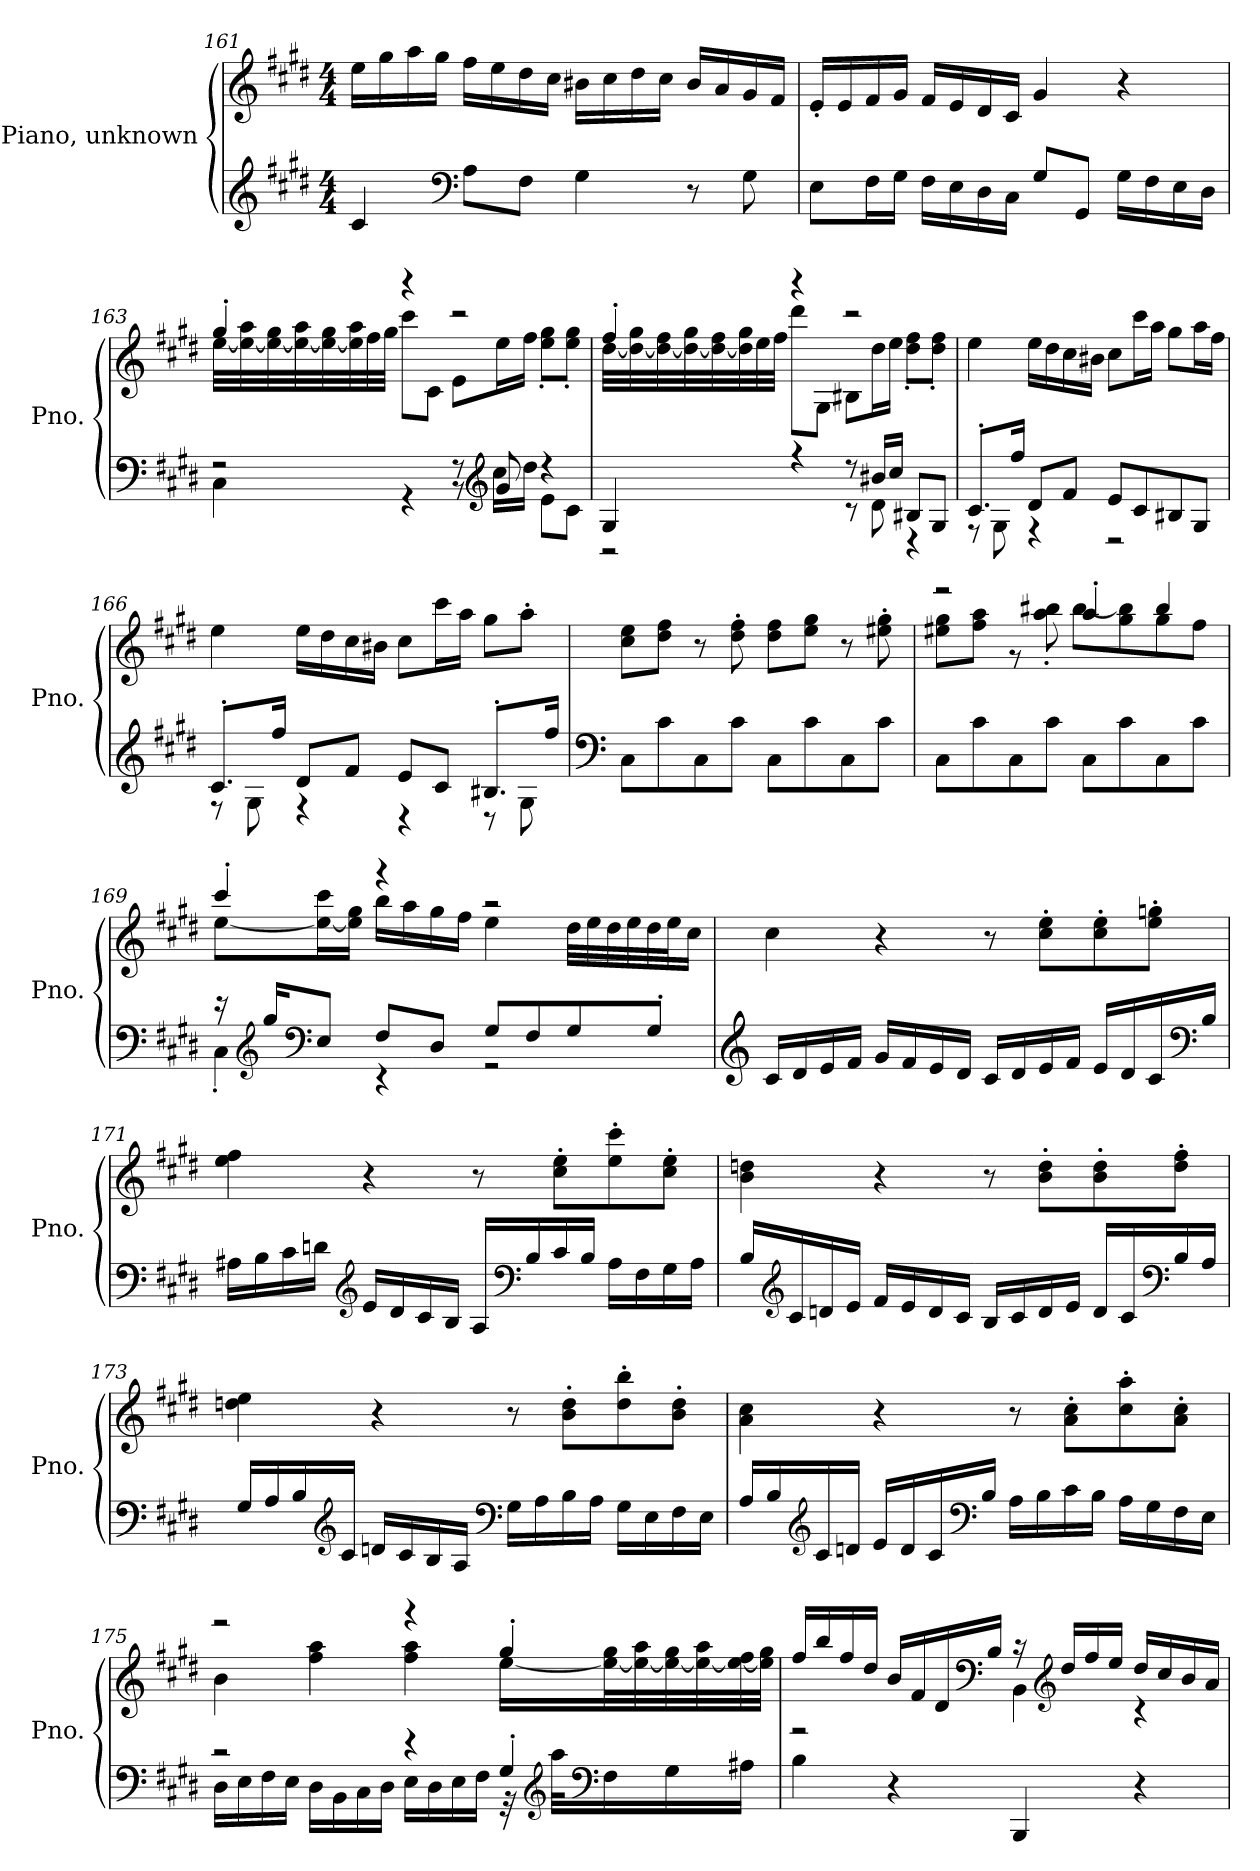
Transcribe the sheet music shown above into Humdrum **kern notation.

**kern	**kern
*part1	*part1
*staff2	*staff1
*I"Piano, unknown	*
*I'Pno.	*
*clefG2	*clefG2
*k[f#c#g#d#]	*k[f#c#g#d#]
*M4/4	*M4/4
=161	=161
4c#/	16ee\LL
.	16gg#\
.	16aa\
.	16gg#\JJ
*clefF4	*
8A\L	16ff#\LL
.	16ee\
8F#\J	16dd#\
.	16cc#\JJ
4G#\	16b#X\LL
.	16cc#\
.	16dd#\
.	16cc#\JJ
8r	16b#/LL
.	16a/
8G#\	16g#/
.	16f#/JJ
!!LO:LB:g=z
=162	=162
8E\L	16e'/LL
.	16e/
16F#\L	16f#/
16G#\JJ	16g#/JJ
16F#\LL	16f#/LL
16E\	16e/
16D#\	16d#/
16C#\JJ	16c#/JJ
8G#/L	4g#/
8GG#/J	.
16G#\LL	4r
16F#\	.
16E\	.
16D#\JJ	.
=163	=163
*^	*^
2r	4C#\	4gg#'/	[32ee\LLL
.	.	.	32ee\_ 32aa\
.	.	.	32ee\_ 32gg#\
.	.	.	32ee\_ 32aa\
.	.	.	32ee\_ 32gg#\
.	.	.	32ee\] 32aa\
.	.	.	32ff#\
.	.	.	32gg#\JJJ
.	4r	4r	8ccc#\L
.	.	.	8c#\J
8r	8r	2r	8e\L
*clefG2	*	*	*
8g#/	16cc#\LL	.	16ee\L
.	16dd#\JJ	.	16ff#\JJ
4r	8e\L	.	8ee\' 8gg#\'L
.	8c#\J	.	8ee\' 8gg#\'J
!!LO:LB:g=z	!!
=164	=164	=164	=164
4G#/	2r	4ff#'/	[32dd#\LLL
.	.	.	32dd#\_ 32gg#\
.	.	.	32dd#\_ 32ff#\
.	.	.	32dd#\_ 32gg#\
.	.	.	32dd#\_ 32ff#\
.	.	.	32dd#\] 32gg#\
.	.	.	32ee\
.	.	.	32ff#\JJJ
4r	.	4r	8ddd#\L
.	.	.	8G#\J
8r	8r	2r	8B#X\L
16b#X/LL	8d#\	.	16dd#\L
16cc#/JJ	.	.	16ee\JJ
8B#X/L	4r	.	8dd#\' 8ff#\'L
8G#/J	.	.	8dd#\' 8ff#\'J
*	*	*v	*v
=165	=165	=165
8.c#'/L	8r	4ee\
.	8G#\	.
16ff#/Jk	.	.
8d#/L	4r	16ee\LL
.	.	16dd#\
8f#/J	.	16cc#\
.	.	16b#X\JJ
8e/L	2r	8cc#\L
8c#/	.	16ccc#\L
.	.	16aa\JJ
8B#X/	.	8gg#\L
8G#/J	.	16aa\L
.	.	16ff#\JJ
!!LO:LB:g=z
=166	=166	=166
8.c#'/L	8r	4ee\
.	8G#\	.
16ff#/Jk	.	.
8d#/L	4r	16ee\LL
.	.	16dd#\
8f#/J	.	16cc#\
.	.	16b#X\JJ
8e/L	4r	8cc#\L
8c#/J	.	16ccc#\L
.	.	16aa\JJ
8.B#X'/L	8r	8gg#\L
.	8G#\	8aa'\J
16ff#/Jk	.	.
*v	*v	*
=167	=167
*clefF4	*
8C#\L	8cc#\ 8ee\L
8c#\	8dd#\ 8ff#\J
8C#\	8r
8c#\J	8dd#\' 8ff#\'
8C#\L	8dd#\ 8ff#\L
8c#\	8ee\ 8gg#\J
8C#\	8r
8c#\J	8ee#X\' 8gg#\'
=168	=168
*	*^
8C#\L	2r	8ee#X\ 8gg#\L
8c#\	.	8ff#\ 8aa\J
8C#\	.	8r
8c#\J	.	8aa\' 8bb#X\'
8C#\L	4aa'/	[8bb#\L
8c#\	.	8gg#\ 8bb#\]
8C#\	4bb#/	8gg#\
8c#\J	.	8ff#\J
!!LO:LB:g=z	!!
=169	=169	=169
*^	*	*
16r	4C#'\	4ccc#'/	[8ee\L
*clefG2	*	*	*
16gg#/KL	.	.	.
*clefF4	*	*	*
8E/J	.	.	16ee\_ 16ccc#\L
.	.	.	16ee\] 16gg#\JJ
8F#/L	4r	4r	16bb\LL
.	.	.	16aa\
8D#/J	.	.	16gg#\
.	.	.	16ff#\JJ
8G#/L	2r	2r	4ee\
8F#/	.	.	.
8G#/	.	.	32dd#\LLL
.	.	.	32ee\
.	.	.	32dd#\
.	.	.	32ee\
8G#'/J	.	.	32dd#\
.	.	.	32ee\J
.	.	.	16cc#\JJ
*v	*v	*	*
*	*v	*v
=170	=170
*clefG2	*
16c#/LL	4cc#\
16d#/	.
16e/	.
16f#/JJ	.
16g#/LL	4r
16f#/	.
16e/	.
16d#/JJ	.
16c#/LL	8r
16d#/	.
16e/	8cc#\' 8ee\'L
16f#/JJ	.
16e/LL	8cc#\' 8ee\'
16d#/	.
16c#/	8ee\' 8ggn\'J
*clefF4	*
16B/JJ	.
!!LO:LB:g=z
=171	=171
16A#X\LL	4ee\ 4ff#\
16B\	.
16c#\	.
16dn\JJ	.
*clefG2	*
16e/LL	4r
16d/	.
16c#/	.
16B/JJ	.
16A#/LL	8r
*clefF4	*
16B/	.
16c#/	8cc#\' 8ee\'L
16B/JJ	.
16A#\LL	8ee\' 8ccc#\'
16F#\	.
16G#\	8cc#\' 8ee\'J
16A#\JJ	.
=172	=172
16B/LL	4b\ 4ddn\
*clefG2	*
16c#/	.
16dn/	.
16e/JJ	.
16f#/LL	4r
16e/	.
16d/	.
16c#/JJ	.
16B/LL	8r
16c#/	.
16d/	8b\' 8dd\'L
16e/JJ	.
16d/LL	8b\' 8dd\'
16c#/	.
*clefF4	*
16B/	8dd\' 8ff#\'J
16A/JJ	.
!!LO:PB:g=z
=173	=173
16G#/LL	4ddn\ 4ee\
16A/	.
16B/	.
*clefG2	*
16c#/JJ	.
16dn/LL	4r
16c#/	.
16B/	.
16A/JJ	.
*clefF4	*
16G#\LL	8r
16A\	.
16B\	8b\' 8dd\'L
16A\JJ	.
16G#\LL	8dd\' 8bb\'
16E\	.
16F#\	8b\' 8dd\'J
16E\JJ	.
=174	=174
16A/LL	4a\ 4cc#\
16B/	.
*clefG2	*
16c#/	.
16dn/JJ	.
16e/LL	4r
16d/	.
16c#/	.
*clefF4	*
16B/JJ	.
16A\LL	8r
16B\	.
16c#\	8a\' 8cc#\'L
16B\JJ	.
16A\LL	8cc#\' 8aa\'
16G#\	.
16F#\	8a\' 8cc#\'J
16E\JJ	.
!!LO:LB:g=z
=175	=175
*^	*^
2r	16D#\LL	2r	4b\
.	16E\	.	.
.	16F#\	.	.
.	16E\JJ	.	.
.	16D#\LL	.	4ff#\ 4aa\
.	16BB\	.	.
.	16C#\	.	.
.	16D#\JJ	.	.
4r	16E\LL	4r	4ff#\ 4aa\
.	16D#\	.	.
.	16E\	.	.
.	16F#\JJ	.	.
4G#'/	32r	4gg#'/	[16ee\LL
*clefG2	*	*	*
.	32aa\KLL	.	.
*clefF4	*	*	*
.	16F#\	.	32ee\_ 32gg#\L
.	.	.	32ee\_ 32aa\
.	16G#\	.	32ee\_ 32gg#\
.	.	.	32ee\_ 32aa\
.	16A#X\JJ	.	32ee\_ 32ff#\
.	.	.	32ee\] 32gg#\JJJ
*v	*v	*	*
!!LO:LB:g=z	!!
=176	=176	=176
4B\	16ff#/LL	2r
.	16bb/	.
.	16ff#/	.
.	16dd#/JJ	.
4r	16b/LL	.
.	16f#/	.
.	16d#/	.
*	*clefF4	*
.	16B/JJ	.
4BBB/	16r	4BB\
*	*clefG2	*
.	16dd#/LL	.
.	16ff#/	.
.	16ee/JJ	.
4r	16dd#/LL	4r
.	16cc#/	.
.	16b/	.
.	16a/JJ	.
*	*v	*v
=	=
*-	*-
